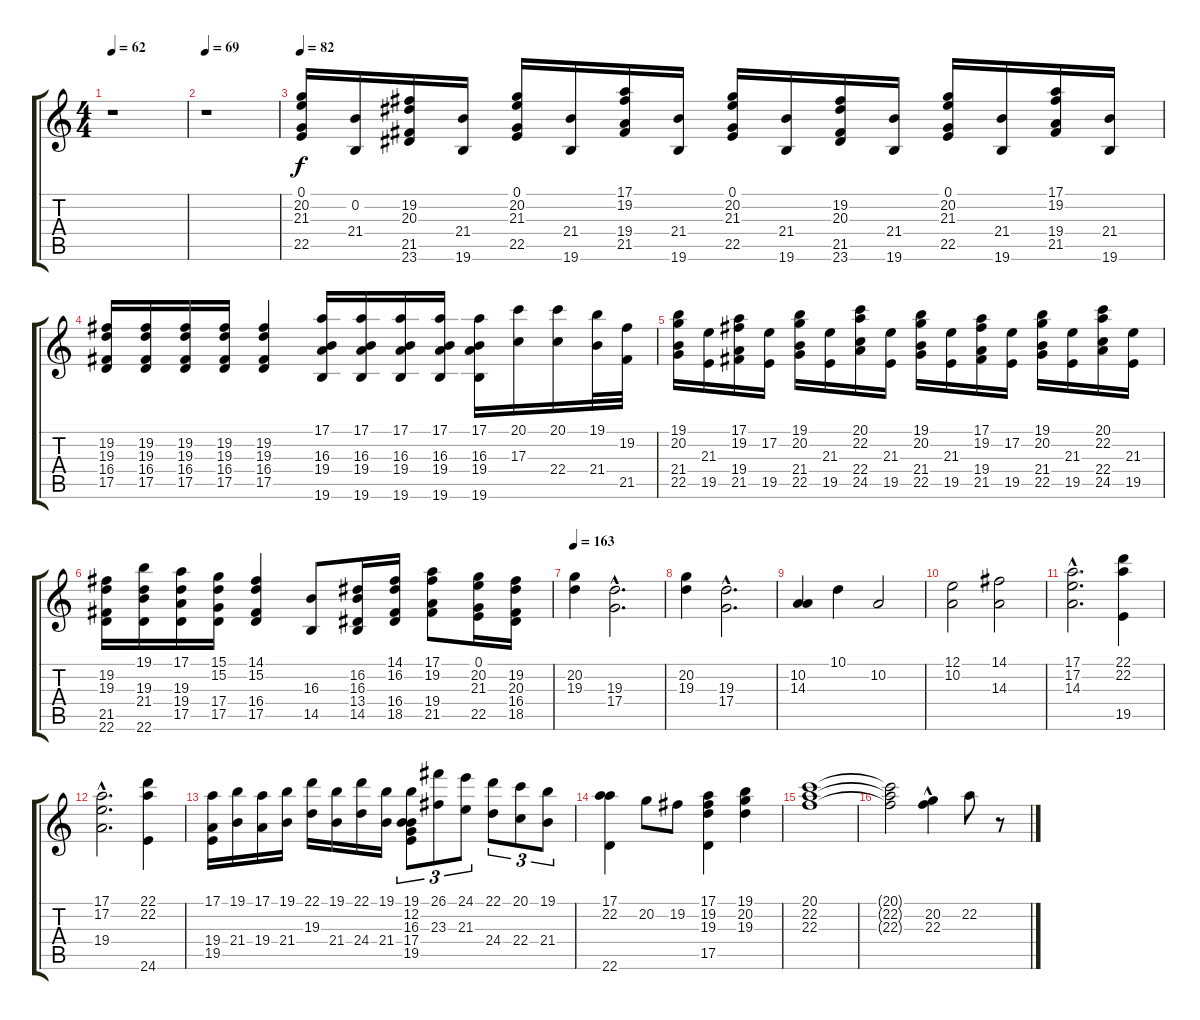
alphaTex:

\track "" {instrument stringensemble1}
\staff {score tabs}
\tuning (E4 B3 G3 D3 A2 E2) {hide}
\ts (4 4)
\tempo 62
\clef g2
\ks c
r.1{dy f} |
\tempo 69
r.1 |
\tempo 82
(0.1 20.2 21.3 22.5).16 (0.2 21.4).16 (19.2 20.3 21.5 23.6).16 (21.4 19.6).16 (0.1 20.2 21.3 22.5).16 (21.4 19.6).16 (17.1 19.2 19.4 21.5).16 (21.4 19.6).16 (0.1 20.2 21.3 22.5).16 (21.4 19.6).16 (19.2 20.3 21.5 23.6).16 (21.4 19.6).16 (0.1 20.2 21.3 22.5).16 (21.4 19.6).16 (17.1 19.2 19.4 21.5).16 (21.4 19.6).16 |
(19.2 19.3 16.4 17.5).16 (19.2 19.3 16.4 17.5).16 (19.2 19.3 16.4 17.5).16 (19.2 19.3 16.4 17.5).16 (19.2 19.3 16.4 17.5).4 (17.1 16.3 19.4 19.6).16 (17.1 16.3 19.4 19.6).16 (17.1 16.3 19.4 19.6).16 (17.1 16.3 19.4 19.6).16 (17.1 16.3 19.4 19.6).16 (20.1 17.3).16 (20.1 22.4).16 (19.1 21.4).32 (19.2 21.5).32 |
(19.1 20.2 21.4 22.5).16 (21.3 19.5).16 (17.1 19.2 19.4 21.5).16 (17.2 19.5).16 (19.1 20.2 21.4 22.5).16 (21.3 19.5).16 (20.1 22.2 22.4 24.5).16 (21.3 19.5).16 (19.1 20.2 21.4 22.5).16 (21.3 19.5).16 (17.1 19.2 19.4 21.5).16 (17.2 19.5).16 (19.1 20.2 21.4 22.5).16 (21.3 19.5).16 (20.1 22.2 22.4 24.5).16 (21.3 19.5).16 |
(19.2 19.3 21.5 22.6).16 (19.1 19.3 21.4 22.6).16 (17.1 19.3 19.4 17.5).16 (15.1 15.2 17.4 17.5).16 (14.1 15.2 16.4 17.5).4 (16.3 14.5).8 (16.2 16.3 13.4 14.5).16 (14.1 16.2 16.4 18.5).16 (17.1 19.2 19.4 21.5).8 (0.1 20.2 21.3 22.5).16 (19.2 20.3 16.4 18.5).16 |
\tempo 163
(20.2 19.3).4 (19.3{hac} 17.4{hac}).2{d} |
(20.2 19.3).4 (19.3{hac} 17.4{hac}).2{d} |
(10.2 14.3).4 10.1.4 10.2.2 |
(12.1 10.2).2 (14.1 14.3).2 |
(17.1{hac} 17.2{hac} 14.3{hac}).2{d} (22.1 22.2 19.5).4 |
(17.1{hac} 17.2{hac} 19.4{hac}).2{d} (22.1 22.2 24.6).4 |
(17.1 19.4 19.5).16 (19.1 21.4).16 (17.1 19.4).16 (19.1 21.4).16 (22.1 19.3).16 (19.1 21.4).16 (22.1 24.4).16 (19.1 21.4).16 (19.1 12.2 16.3 17.4 19.5).8{tu (3 2)} (26.1 23.3).8{tu (3 2)} (24.1 21.3).8{tu (3 2)} (22.1 24.4).8{tu (3 2)} (20.1 22.4).8{tu (3 2)} (19.1 21.4).8{tu (3 2)} |
(17.1 22.2 22.6).4 20.2.8 19.2.8 (17.1 19.2 19.3 17.5).4 (19.1 20.2 19.3).4 |
(20.1 22.2 22.3).1 |
(20.1{t} 22.2{t} 22.3{t}).2 (20.2 22.3{hac}).4 22.2.8 r.8
